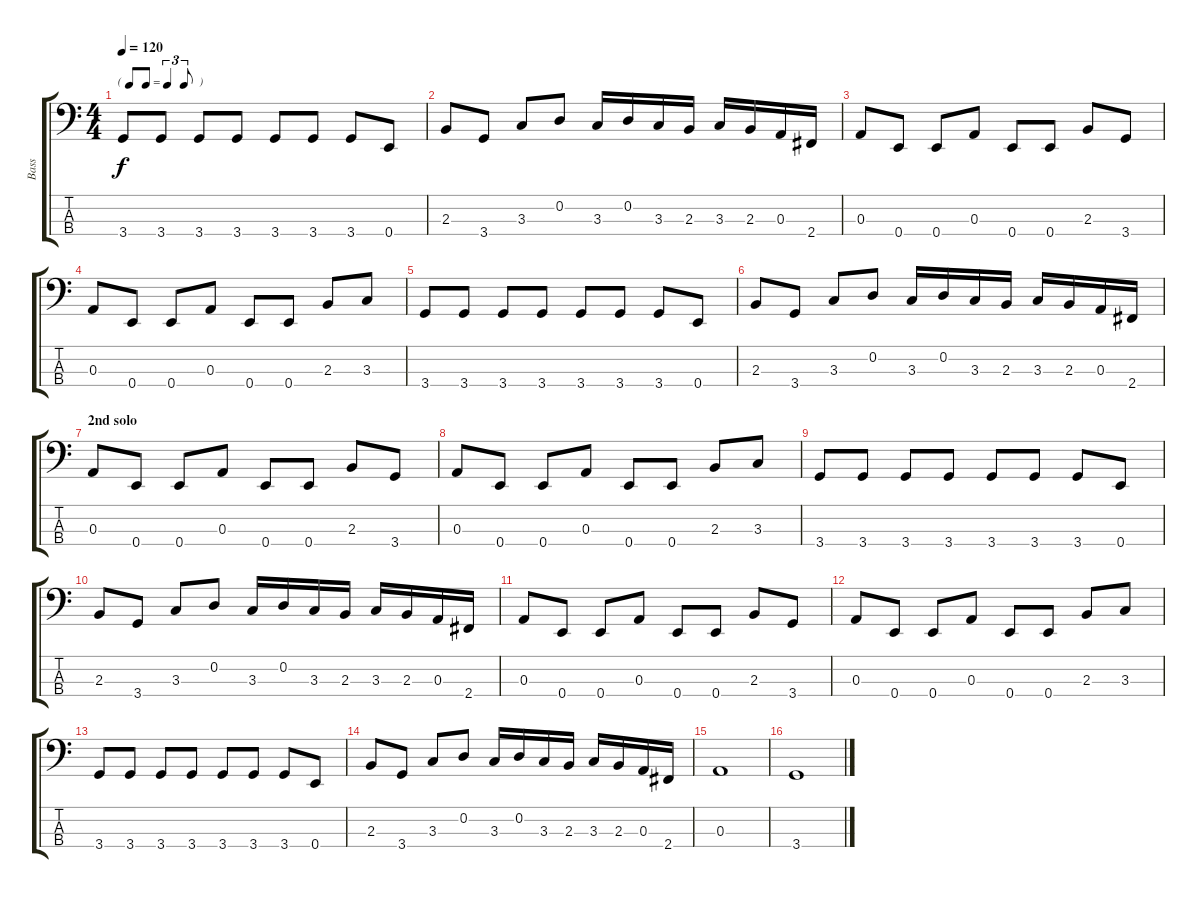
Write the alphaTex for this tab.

\track ("Bass" "Bass") {instrument electricbassfinger}
\staff {score tabs}
\tuning (G2 D2 A1 E1) {hide}
\ts (4 4)
\tf triplet8th
\tempo 120
\clef f4
\ks c
3.4.8{dy f} 3.4.8 3.4.8 3.4.8 3.4.8 3.4.8 3.4.8 0.4.8 |
2.3.8 3.4.8 3.3.8 0.2.8 3.3.16 0.2.16 3.3.16 2.3.16 3.3.16 2.3.16 0.3.16 2.4.16 |
0.3.8 0.4.8 0.4.8 0.3.8 0.4.8 0.4.8 2.3.8 3.4.8 |
0.3.8 0.4.8 0.4.8 0.3.8 0.4.8 0.4.8 2.3.8 3.3.8 |
3.4.8 3.4.8 3.4.8 3.4.8 3.4.8 3.4.8 3.4.8 0.4.8 |
2.3.8 3.4.8 3.3.8 0.2.8 3.3.16 0.2.16 3.3.16 2.3.16 3.3.16 2.3.16 0.3.16 2.4.16 |
\section ("" "2nd solo")
0.3.8 0.4.8 0.4.8 0.3.8 0.4.8 0.4.8 2.3.8 3.4.8 |
\section ("" "")
0.3.8 0.4.8 0.4.8 0.3.8 0.4.8 0.4.8 2.3.8 3.3.8 |
3.4.8 3.4.8 3.4.8 3.4.8 3.4.8 3.4.8 3.4.8 0.4.8 |
2.3.8 3.4.8 3.3.8 0.2.8 3.3.16 0.2.16 3.3.16 2.3.16 3.3.16 2.3.16 0.3.16 2.4.16 |
0.3.8 0.4.8 0.4.8 0.3.8 0.4.8 0.4.8 2.3.8 3.4.8 |
0.3.8 0.4.8 0.4.8 0.3.8 0.4.8 0.4.8 2.3.8 3.3.8 |
3.4.8 3.4.8 3.4.8 3.4.8 3.4.8 3.4.8 3.4.8 0.4.8 |
2.3.8 3.4.8 3.3.8 0.2.8 3.3.16 0.2.16 3.3.16 2.3.16 3.3.16 2.3.16 0.3.16 2.4.16 |
0.3.1 |
3.4.1
